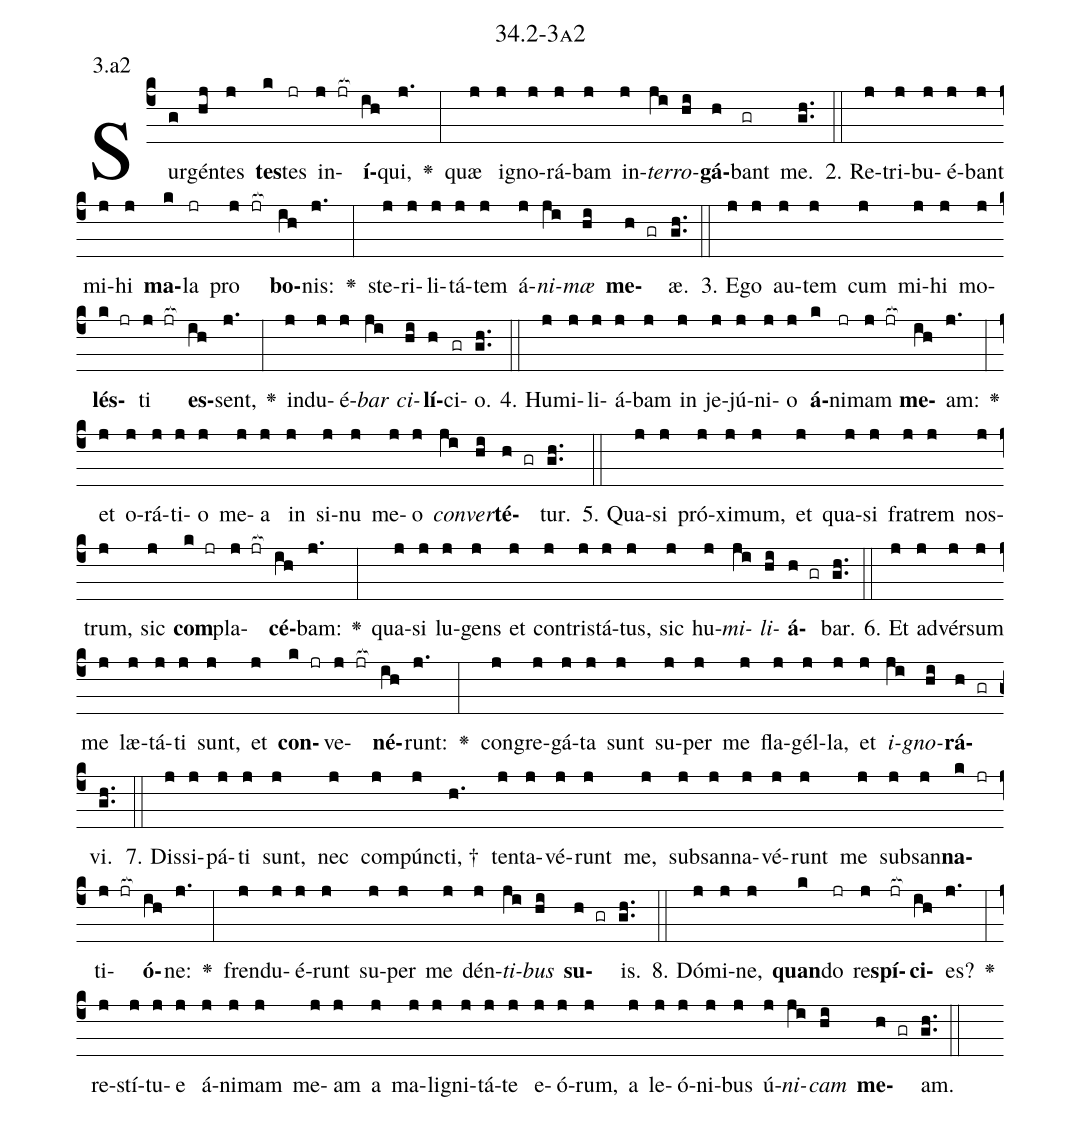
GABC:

name: 34.2-3a2;
annotation: 3.a2;
%%
(c4)Sur(g)gén(hj)tes(j) <b>tes</b>(k)tes(jr) in(j jr[ocb:1{])<b>í</b>(ih[ocb:0}])qui,(j.) <v>\greheightstar</v>(:) quæ(j) i(j)gno(j)rá(j)bam(j) in(j)<i>ter</i>(ji)<i>ro</i>(hi)<b>gá</b>(h)bant(gr) me.(gh..) (::)
2. Re(j)tri(j)bu(j)é(j)bant(j) mi(j)hi(j) <b>ma</b>(k)la(jr) pro(j jr[ocb:1{]) <b>bo</b>(ih[ocb:0}])nis:(j.) <v>\greheightstar</v>(:) ste(j)ri(j)li(j)tá(j)tem(j) á(j)<i>ni</i>(ji)<i>mæ</i>(hi) <b>me</b>(h gr)æ.(gh..) (::)
3. E(j)go(j) au(j)tem(j) cum(j) mi(j)hi(j) mo(j)<b>lés</b>(k jr)ti(j jr[ocb:1{]) <b>es</b>(ih[ocb:0}])sent,(j.) <v>\greheightstar</v>(:) ind(j)u(j)é(j)<i>bar</i>(ji) <i>ci</i>(hi)<b>lí</b>(h)ci(gr)o.(gh..) (::)
4. Hu(j)mi(j)li(j)á(j)bam(j) in(j) je(j)jú(j)ni(j)o(j) <b>á</b>(k)ni(jr)mam(j jr[ocb:1{]) <b>me</b>(ih[ocb:0}])am:(j.) <v>\greheightstar</v>(:) et(j) o(j)rá(j)ti(j)o(j) me(j)a(j) in(j) si(j)nu(j) me(j)o(j) <i>con</i>(ji)<i>ver</i>(hi)<b>té</b>(h gr)tur.(gh..) (::)
5. Qua(j)si(j) pró(j)xi(j)mum,(j) et(j) qua(j)si(j) fra(j)trem(j) nos(j)trum,(j) sic(j) <b>com</b>(k jr)pla(j jr[ocb:1{])<b>cé</b>(ih[ocb:0}])bam:(j.) <v>\greheightstar</v>(:) qua(j)si(j) lu(j)gens(j) et(j) con(j)tris(j)tá(j)tus,(j) sic(j) hu(j)<i>mi</i>(ji)<i>li</i>(hi)<b>á</b>(h gr)bar.(gh..) (::)
6. Et(j) ad(j)vér(j)sum(j) me(j) læ(j)tá(j)ti(j) sunt,(j) et(j) <b>con</b>(k jr)ve(j jr[ocb:1{])<b>né</b>(ih[ocb:0}])runt:(j.) <v>\greheightstar</v>(:) con(j)gre(j)gá(j)ta(j) sunt(j) su(j)per(j) me(j) fla(j)gél(j)la,(j) et(j) <i>i</i>(ji)<i>gno</i>(hi)<b>rá</b>(h gr)vi.(gh..) (::)
7. Dis(j)si(j)pá(j)ti(j) sunt,(j) nec(j) com(j)púnc(j)ti, †(h.) ten(j)ta(j)vé(j)runt(j) me,(j) sub(j)san(j)na(j)vé(j)runt(j) me(j) sub(j)san(j)<b>na</b>(k jr)ti(j jr[ocb:1{])<b>ó</b>(ih[ocb:0}])ne:(j.) <v>\greheightstar</v>(:) fren(j)du(j)é(j)runt(j) su(j)per(j) me(j) dén(j)<i>ti</i>(ji)<i>bus</i>(hi) <b>su</b>(h gr)is.(gh..) (::)
8. Dó(j)mi(j)ne,(j) <b>quan</b>(k)do(jr) re(j)<b>spí</b>(jr[ocb:1{])<b>ci</b>(ih[ocb:0}])es?(j.) <v>\greheightstar</v>(:) re(j)stí(j)tu(j)e(j) á(j)ni(j)mam(j) me(j)am(j) a(j) ma(j)li(j)gni(j)tá(j)te(j) e(j)ó(j)rum,(j) a(j) le(j)ó(j)ni(j)bus(j) ú(j)<i>ni</i>(ji)<i>cam</i>(hi) <b>me</b>(h gr)am.(gh..) (::)
